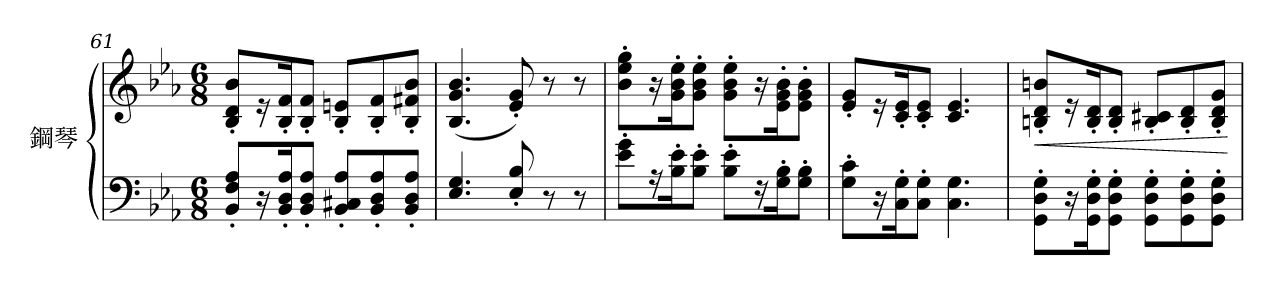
**kern	**kern	**dynam
*part1	*part1	*part1
*staff2	*staff1	*staff1/2
*I"鋼琴	*	*
*clefF4	*clefG2	*
*k[b-e-a-]	*k[b-e-a-]	*
*M6/8	*M6/8	*
=61	=61	=61
8BB-/' 8F/' 8A-/'L	8B-/' 8d/' 8b-/'L	.
16r	16r	.
16BB-/' 16D/' 16A-/'K	16B-/' 16f/'K	.
8BB-/' 8D/' 8A-/'J	8B-/' 8f/'J	.
8BB-/' 8C#X/' 8A-/'L	8B-/' 8en/'L	.
8BB-/' 8D/' 8A-/'	8B-/' 8f/'	.
8BB-/' 8D/' 8A-/'J	8B-/' 8f#X/' 8b-/'J	.
=62	=62	=62
4.E-/ 4.G/	(<4.B-/ 4.g/ 4.b-/	.
8E-/' 8B-/'	8e-/' 8g/')	.
8r	8r	.
8r	8r	.
=63	=63	=63
8e-\' 8g\'L	8b-\' 8ee-\' 8gg\'L	.
16rA	16r	.
16B-\' 16e-\'K	16g\' 16b-\' 16ee-\'K	.
8B-\' 8e-\'J	8g\' 8b-\' 8ee-\'J	.
8B-\' 8e-\'L	8g\' 8b-\' 8ee-\'L	.
16rF	16r	.
16G\' 16B-\'K	16e-\' 16g\' 16b-\'K	.
8G\' 8B-\'J	8e-\' 8g\' 8b-\'J	.
=64	=64	=64
8G\' 8c\'L	8e-/' 8g/'L	.
16r	16r	.
16C\' 16G\'K	16c/' 16e-/'K	.
8C\' 8G\'J	8c/' 8e-/'J	.
4.C\ 4.G\	4.c/ 4.e-/	.
=65	=65	=65
!	!	!LO:HP:b
8GG\' 8D\' 8G\'L	8Bn/' 8d/' 8bn/'L	<
16r	16r	.
16GG\' 16D\' 16G\'K	16B/' 16d/'K	.
8GG\' 8D\' 8G\'J	8B/' 8d/'J	.
8GG\' 8D\' 8G\'L	8B/' 8c#X/'L	.
8GG\' 8D\' 8G\'	8B/' 8d/'	.
8GG\' 8D\' 8G\'J	8B/' 8d/' 8g/'J	.
.	.	[
=	=	=
*-	*-	*-
